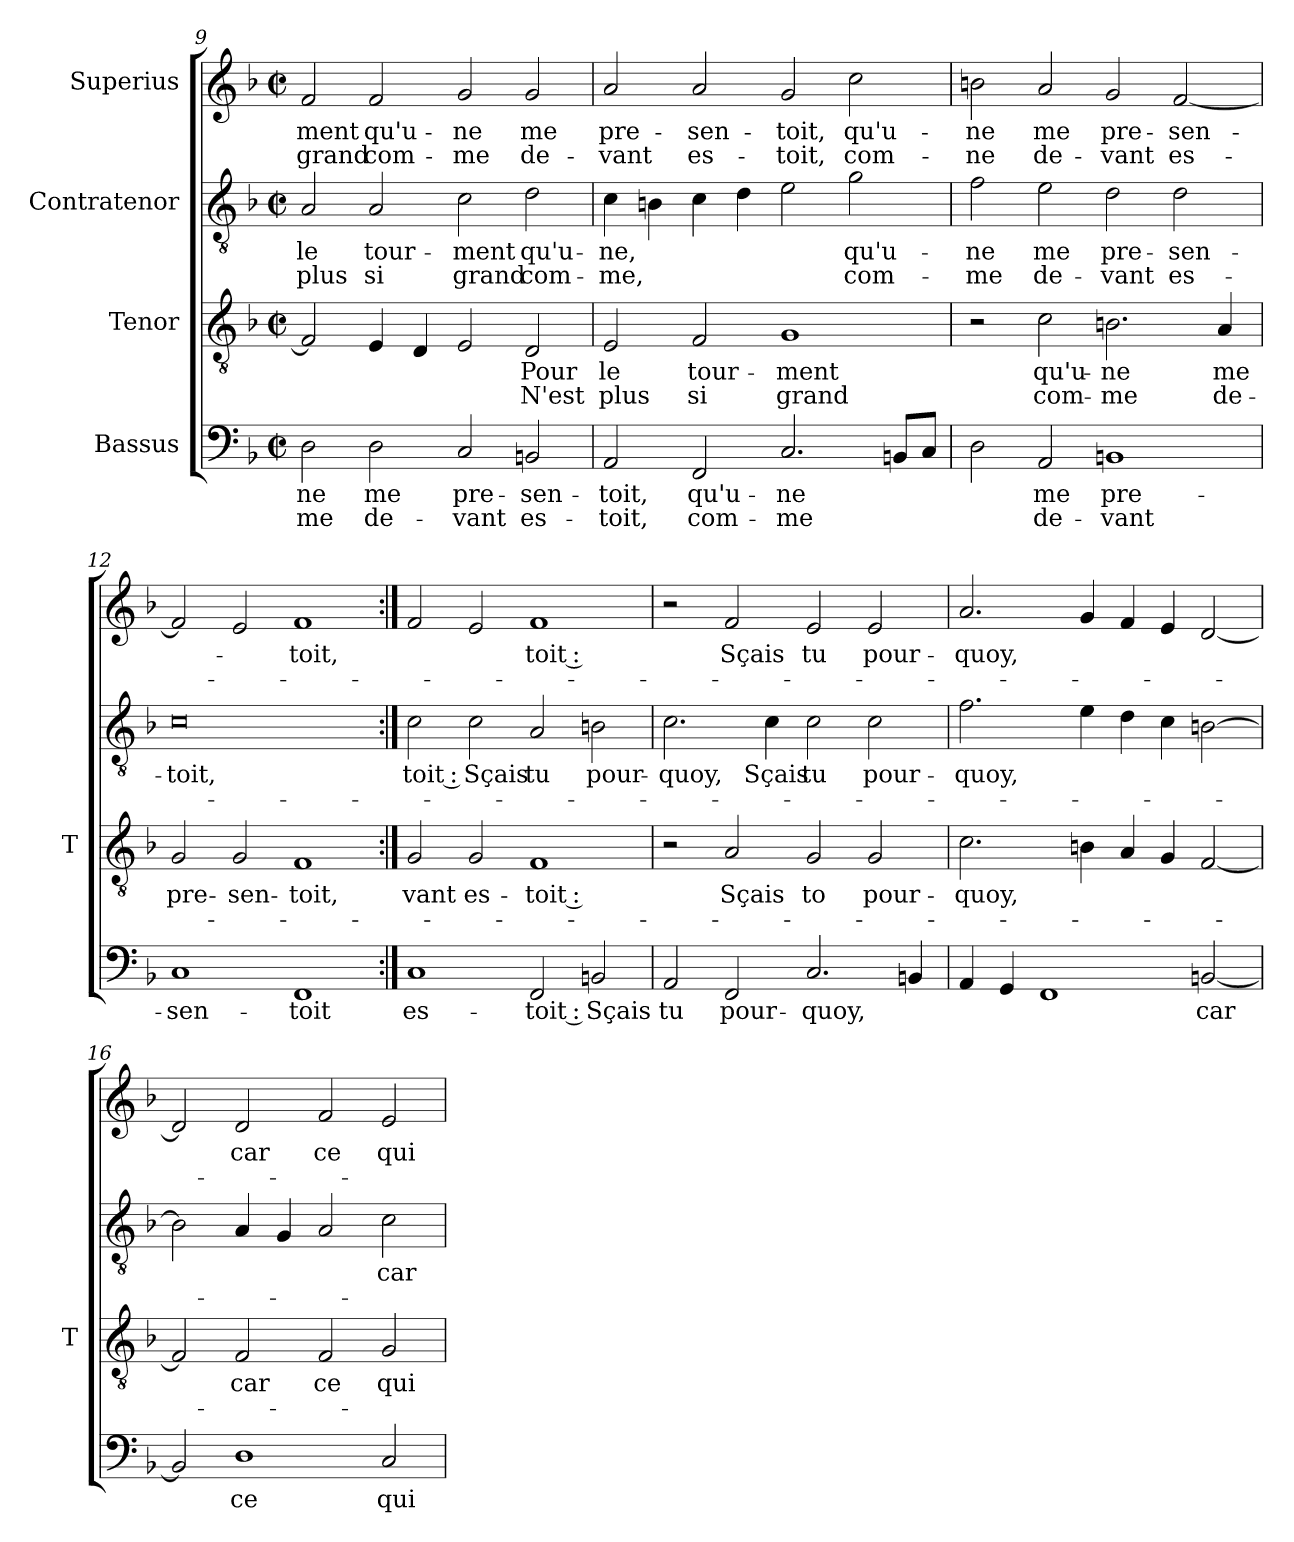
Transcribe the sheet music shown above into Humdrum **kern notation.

**kern	**text	**text	**kern	**text	**text	**kern	**text	**text	**kern	**text	**text
*part4	*part4	*part4	*part3	*part3	*part3	*part2	*part2	*part2	*part1	*part1	*part1
*staff4	*staff4	*staff4	*staff3	*staff3	*staff3	*staff2	*staff2	*staff2	*staff1	*staff1	*staff1
*I"Bassus	*	*	*I"Tenor	*	*	*I"Contratenor	*	*	*I"Superius	*	*
*	*	*	*I'T	*	*	*	*	*	*	*	*
*clefF4	*	*	*clefGv2	*	*	*clefGv2	*	*	*clefG2	*	*
*k[b-]	*	*	*k[b-]	*	*	*k[b-]	*	*	*k[b-]	*	*
*F:	*	*	*F:	*	*	*F:	*	*	*F:	*	*
*M2/2	*	*	*M2/2	*	*	*M2/2	*	*	*M2/2	*	*
*met(c|)	*	*	*met(c|)	*	*	*met(c|)	*	*	*met(c|)	*	*
=9	=9	=9	=9	=9	=9	=9	=9	=9	=9	=9	=9
2D	-ne	-me	2F]	.	.	2A	-le	-plus	2f	-ment	-grand
2D	-me	de-	4E	.	.	2A	tour-	-si	2f	qu'u-	com-
.	.	.	4D	.	.	.	.	.	.	.	.
2C	pre-	-vant	2E	.	.	2c	-ment	-grand	2g	-ne	-me
2BB	sen-	es-	2D	-Pour	-N'est	2d	qu'u-	com-	2g	-me	de-
=10	=10	=10	=10	=10	=10	=10	=10	=10	=10	=10	=10
2AA	-toit,	-toit,	2E	-le	-plus	4c	-ne,	-me,	2a	pre-	-vant
.	.	.	.	.	.	4B	.	.	.	.	.
2FF	qu'u-	com-	2F	tour-	-si	4c	.	.	2a	sen-	es-
.	.	.	.	.	.	4d	.	.	.	.	.
2.C	-ne	-me	1G	-ment	-grand	2e	.	.	2g	-toit,	-toit,
.	.	.	.	.	.	2g	qu'u-	com-	2cc	qu'u-	com-
8BBL	.	.	.	.	.	.	.	.	.	.	.
8CJ	.	.	.	.	.	.	.	.	.	.	.
=11	=11	=11	=11	=11	=11	=11	=11	=11	=11	=11	=11
2D	.	.	2r	.	.	2f	-ne	-me	2b	-ne	-ne
2AA	-me	de-	2c	qu'u-	com-	2e	-me	de-	2a	-me	de-
1BB	pre-	-vant	2.B	-ne	-me	2d	pre-	-vant	2g	pre-	-vant
.	.	.	.	.	.	2d	sen-	es-	[2f	sen-	es-
.	.	.	4A	-me	de-	.	.	.	.	.	.
!!LO:LB:g=z
=12	=12	=12	=12	=12	=12	=12	=12	=12	=12	=12	=12
1C	sen-	.	2G	pre-	.	0c	-toit,	.	2f]	.	.
.	.	.	2G	sen-	.	.	.	.	2e	.	.
1FF	-toit	.	1F	-toit,	.	.	.	.	1f	-toit,	.
=13:|!	=13:|!	=13:|!	=13:|!	=13:|!	=13:|!	=13:|!	=13:|!	=13:|!	=13:|!	=13:|!	=13:|!
1C	es-	.	2G	-vant	.	2c	-toit :	.	2f	.	.
.	.	.	2G	es-	.	2c	-Sçais	.	2e	.	.
2FF	-toit :	.	1F	-toit :	.	2A	-tu	.	1f	-toit :	.
2BB	-Sçais	.	.	.	.	2B	pour-	.	.	.	.
=14	=14	=14	=14	=14	=14	=14	=14	=14	=14	=14	=14
2AA	-tu	.	2r	.	.	2.c	-quoy,	.	2r	.	.
2FF	pour-	.	2A	-Sçais	.	.	.	.	2f	-Sçais	.
.	.	.	.	.	.	4c	-Sçais	.	.	.	.
2.C	-quoy,	.	2G	-to	.	2c	-tu	.	2e	-tu	.
.	.	.	2G	pour-	.	2c	pour-	.	2e	pour-	.
4BB	.	.	.	.	.	.	.	.	.	.	.
=15	=15	=15	=15	=15	=15	=15	=15	=15	=15	=15	=15
4AA	.	.	2.c	-quoy,	.	2.f	-quoy,	.	2.a	-quoy,	.
4GG	.	.	.	.	.	.	.	.	.	.	.
1FF	.	.	.	.	.	.	.	.	.	.	.
.	.	.	4B	.	.	4e	.	.	4g	.	.
.	.	.	4A	.	.	4d	.	.	4f	.	.
.	.	.	4G	.	.	4c	.	.	4e	.	.
[2BB	-car	.	[2F	.	.	[2B	.	.	[2d	.	.
!!LO:LB:g=z
=16	=16	=16	=16	=16	=16	=16	=16	=16	=16	=16	=16
2BB]	.	.	2F]	.	.	2B]	.	.	2d]	.	.
1D	-ce	.	2F	-car	.	4A	.	.	2d	-car	.
.	.	.	.	.	.	4G	.	.	.	.	.
.	.	.	2F	-ce	.	2A	.	.	2f	-ce	.
2C	-qui	.	2G	-qui	.	2c	-car	.	2e	-qui	.
=	=	=	=	=	=	=	=	=	=	=	=
*-	*-	*-	*-	*-	*-	*-	*-	*-	*-	*-	*-
